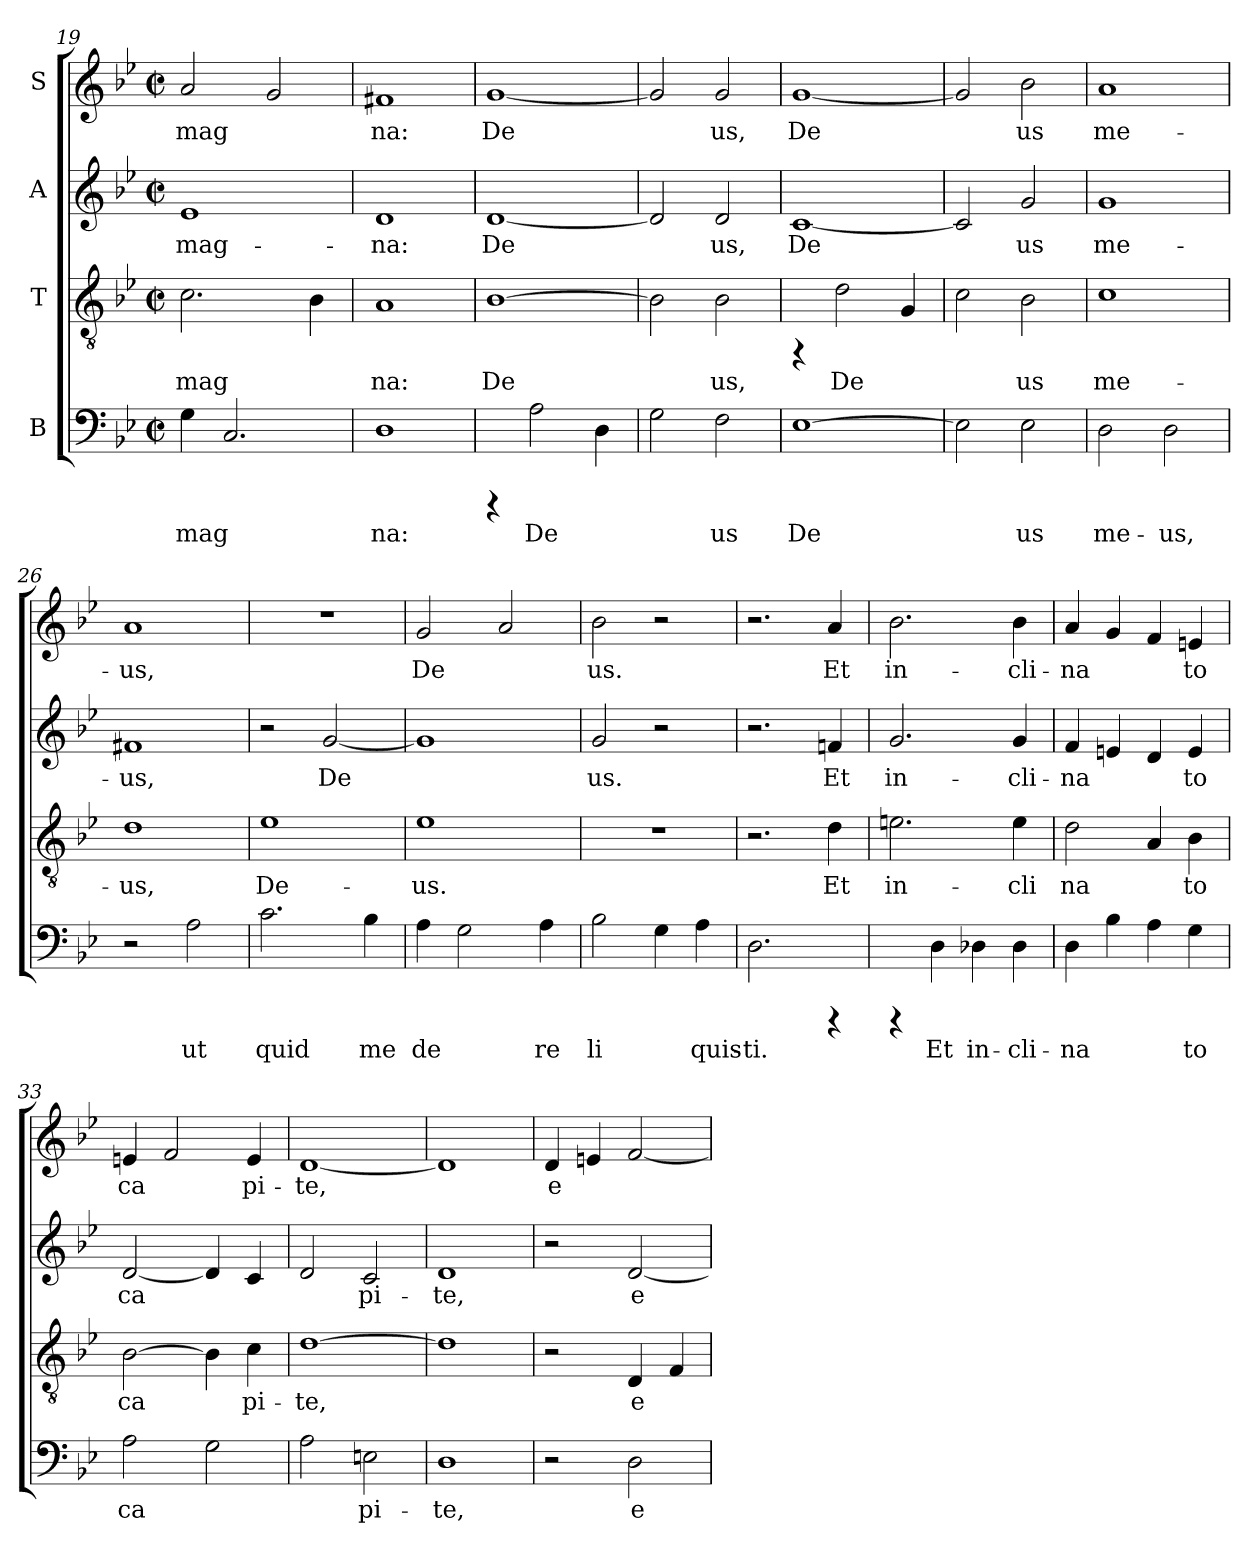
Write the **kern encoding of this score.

**kern	**text	**kern	**text	**kern	**text	**kern	**text
*part4	*part4	*part3	*part3	*part2	*part2	*part1	*part1
*staff4	*staff4	*staff3	*staff3	*staff2	*staff2	*staff1	*staff1
*I"B	*	*I"T	*	*I"A	*	*I"S	*
*clefF4	*	*clefGv2	*	*clefG2	*	*clefG2	*
*k[b-e-]	*	*k[b-e-]	*	*k[b-e-]	*	*k[b-e-]	*
*B-:	*	*B-:	*	*B-:	*	*B-:	*
*M2/2	*	*M2/2	*	*M2/2	*	*M2/2	*
*met(c|)	*	*met(c|)	*	*met(c|)	*	*met(c|)	*
=19	=19	=19	=19	=19	=19	=19	=19
!	!LO:LY:b:cj	!	!LO:LY:b:cj	!	!LO:LY:b:cj	!	!LO:LY:b:cj
4G\	mag	2.c\	mag	1e-	mag-	2a/	mag
!	!LO:LY:b:cj	!	!	!	!	!	!
2.C/	.	.	.	.	.	.	.
!	!	!	!	!	!	!	!LO:LY:b:cj
.	.	.	.	.	.	2g/	.
!	!	!	!LO:LY:b:cj	!	!	!	!
.	.	4B-\	.	.	.	.	.
=20	=20	=20	=20	=20	=20	=20	=20
!	!LO:LY:b:cj	!	!LO:LY:b:cj	!	!LO:LY:b:cj	!	!LO:LY:b:cj
1D	na:	1A	na:	1d	-na:	1f#X	na:
=21	=21	=21	=21	=21	=21	=21	=21
!	!	!	!LO:LY:b:cj	!	!LO:LY:b:cj	!	!LO:LY:b:cj
4rCCC	.	[>1B-	De-	[<1d	De-	[<1g	De-
!	!LO:LY:b:cj	!	!	!	!	!	!
2A\	De	.	.	.	.	.	.
!	!LO:LY:b:cj	!	!	!	!	!	!
4D\	.	.	.	.	.	.	.
=22	=22	=22	=22	=22	=22	=22	=22
!	!LO:LY:b:cj	!	!LO:LY:b:cj	!	!LO:LY:b:cj	!	!LO:LY:b:cj
2G\	.	2B-\]	--	2d/]	--	2g/]	--
!	!LO:LY:b:cj	!	!LO:LY:b:cj	!	!LO:LY:b:cj	!	!LO:LY:b:cj
2F\	us	2B-\	-us,	2d/	-us,	2g/	-us,
!!LO:LB:g=z
=23	=23	=23	=23	=23	=23	=23	=23
!	!LO:LY:b:cj	!	!	!	!LO:LY:b:cj	!	!LO:LY:b:cj
[>1E-	De-	4rFF	.	[<1c	De-	[<1g	De-
!	!	!	!LO:LY:b:cj	!	!	!	!
.	.	2d\	De	.	.	.	.
!	!	!	!LO:LY:b:cj	!	!	!	!
.	.	4G/	.	.	.	.	.
=24	=24	=24	=24	=24	=24	=24	=24
!	!LO:LY:b:cj	!	!LO:LY:b:cj	!	!LO:LY:b:cj	!	!LO:LY:b:cj
2E-\]	--	2c\	.	2c/]	--	2g/]	--
!	!LO:LY:b:cj	!	!LO:LY:b:cj	!	!LO:LY:b:cj	!	!LO:LY:b:cj
2E-\	-us	2B-\	us	2g/	-us	2b-\	-us
=25	=25	=25	=25	=25	=25	=25	=25
!	!LO:LY:b:cj	!	!LO:LY:b:cj	!	!LO:LY:b:cj	!	!LO:LY:b:cj
2D\	me-	1c	me-	1g	me-	1a	me-
!	!LO:LY:b:cj	!	!	!	!	!	!
2D\	-us,	.	.	.	.	.	.
=26	=26	=26	=26	=26	=26	=26	=26
!	!	!	!LO:LY:b:cj	!	!LO:LY:b:cj	!	!LO:LY:b:cj
2r	.	1d	-us,	1f#X	-us,	1a	-us,
!	!LO:LY:b:cj	!	!	!	!	!	!
2A\	ut	.	.	.	.	.	.
=27	=27	=27	=27	=27	=27	=27	=27
!	!LO:LY:b:cj	!	!LO:LY:b:cj	!	!	!	!
2.c\	quid	1e-	De-	2r	.	1r	.
!	!	!	!	!	!LO:LY:b:cj	!	!
.	.	.	.	[<2g/	De	.	.
!	!LO:LY:b:cj	!	!	!	!	!	!
4B-\	me	.	.	.	.	.	.
=28	=28	=28	=28	=28	=28	=28	=28
!	!LO:LY:b:cj	!	!LO:LY:b:cj	!	!LO:LY:b:cj	!	!LO:LY:b:cj
4A\	de	1e-	-us.	1g]	.	2g/	De
!	!LO:LY:b:cj	!	!	!	!	!	!
2G\	.	.	.	.	.	.	.
!	!	!	!	!	!	!	!LO:LY:b:cj
.	.	.	.	.	.	2a/	.
!	!LO:LY:b:cj	!	!	!	!	!	!
4A\	re	.	.	.	.	.	.
!!LO:LB:g=z
=29	=29	=29	=29	=29	=29	=29	=29
!	!LO:LY:b:cj	!	!	!	!LO:LY:b:cj	!	!LO:LY:b:cj
2B-\	li	1r	.	2g/	us.	2b-\	us.
!	!LO:LY:b:cj	!	!	!	!	!	!
4G\	.	.	.	2r	.	2r	.
!	!LO:LY:b:cj	!	!	!	!	!	!
4A\	quis-	.	.	.	.	.	.
=30	=30	=30	=30	=30	=30	=30	=30
!	!LO:LY:b:cj	!	!	!	!	!	!
2.D\	-ti.	2.r	.	2.r	.	2.r	.
!	!	!	!LO:LY:b:cj	!	!LO:LY:b:cj	!	!LO:LY:b:cj
4rCCC	.	4d\	Et	4fn/	Et	4a/	Et
=31	=31	=31	=31	=31	=31	=31	=31
!	!	!	!LO:LY:b:cj	!	!LO:LY:b:cj	!	!LO:LY:b:cj
4rCCC	.	2.en\	in-	2.g/	in-	2.b-\	in-
!	!LO:LY:b:cj	!	!	!	!	!	!
4D\	Et	.	.	.	.	.	.
!	!LO:LY:b:cj	!	!	!	!	!	!
4D-X\	in-	.	.	.	.	.	.
!	!LO:LY:b:cj	!	!LO:LY:b:cj	!	!LO:LY:b:cj	!	!LO:LY:b:cj
4D-\	-cli-	4e\	-cli	4g/	-cli-	4b-\	-cli-
=32	=32	=32	=32	=32	=32	=32	=32
!	!LO:LY:b:cj	!	!LO:LY:b:cj	!	!LO:LY:b:cj	!	!LO:LY:b:cj
4D\	-na	2d\	na	4f/	-na	4a/	-na
!	!LO:LY:b:cj	!	!	!	!LO:LY:b:cj	!	!LO:LY:b:cj
4B-\	.	.	.	4en/	.	4g/	.
!	!LO:LY:b:cj	!	!LO:LY:b:cj	!	!LO:LY:b:cj	!	!LO:LY:b:cj
4A\	.	4A/	.	4d/	.	4f/	.
!	!LO:LY:b:cj	!	!LO:LY:b:cj	!	!LO:LY:b:cj	!	!LO:LY:b:cj
4G\	to	4B-\	to	4e/	to	4en/	to
=33	=33	=33	=33	=33	=33	=33	=33
!	!LO:LY:b:cj	!	!LO:LY:b:cj	!	!LO:LY:b:cj	!	!LO:LY:b:cj
2A\	ca	[>2B-\	ca-	[<2d/	ca	4en/	ca
!	!	!	!	!	!	!	!LO:LY:b:cj
.	.	.	.	.	.	2f/	.
!	!LO:LY:b:cj	!	!LO:LY:b:cj	!	!LO:LY:b:cj	!	!
2G\	.	4B-\]	--	4d/]	.	.	.
!	!	!	!LO:LY:b:cj	!	!LO:LY:b:cj	!	!LO:LY:b:cj
.	.	4c\	-pi-	4c/	.	4e/	pi-
=34	=34	=34	=34	=34	=34	=34	=34
!	!LO:LY:b:cj	!	!LO:LY:b:cj	!	!LO:LY:b:cj	!	!LO:LY:b:cj
2A\	.	[>1d	-te,	2d/	.	[<1d	-te,
!	!LO:LY:b:cj	!	!	!	!LO:LY:b:cj	!	!
2En\	pi-	.	.	2c/	pi-	.	.
=35	=35	=35	=35	=35	=35	=35	=35
!	!LO:LY:b:cj	!	!LO:LY:b:cj	!	!LO:LY:b:cj	!	!LO:LY:b:cj
1D	-te,	1d]	.	1d	-te,	1d]	.
!!LO:PB:g=z
=36	=36	=36	=36	=36	=36	=36	=36
!	!	!	!	!	!	!	!LO:LY:b:cj
2r	.	2r	.	2r	.	4d/	e
!	!	!	!	!	!	!	!LO:LY:b:cj
.	.	.	.	.	.	4en/	.
!	!LO:LY:b:cj	!	!LO:LY:b:cj	!	!LO:LY:b:cj	!	!LO:LY:b:cj
2D\	e	4D/	e	[<2d/	e	[<2f/	.
!	!	!	!LO:LY:b:cj	!	!	!	!
.	.	4F/	.	.	.	.	.
=	=	=	=	=	=	=	=
*-	*-	*-	*-	*-	*-	*-	*-
